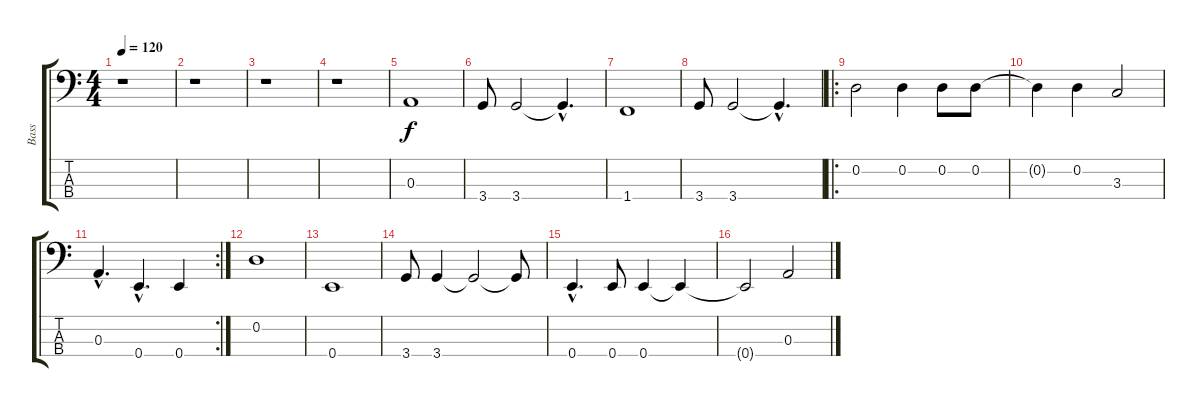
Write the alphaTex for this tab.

\track ("Bass" "Bass") {instrument electricbassfinger}
\staff {score tabs}
\tuning (G2 D2 A1 E1) {hide}
\ts (4 4)
\tempo 120
\clef f4
\ks c
r.1{dy f instrument electricbassfinger} |
r.1 |
r.1 |
r.1 |
0.3.1 |
3.4.8 3.4.2 3.4{hac t}.4{d} |
1.4.1 |
3.4.8 3.4.2 3.4{hac t}.4{d} |
\ro
0.2.2 0.2.4 0.2.8 0.2.8 |
0.2{t}.4 0.2.4 3.3.2 |
\rc 2
0.3{hac}.4{d} 0.4{hac}.4{d} 0.4.4 |
0.2.1 |
0.4.1 |
3.4.8 3.4.4 3.4{t}.2 3.4{t}.8 |
0.4{hac}.4{d} 0.4.8 0.4.4 0.4{t}.4 |
0.4{t}.2 0.3.2
